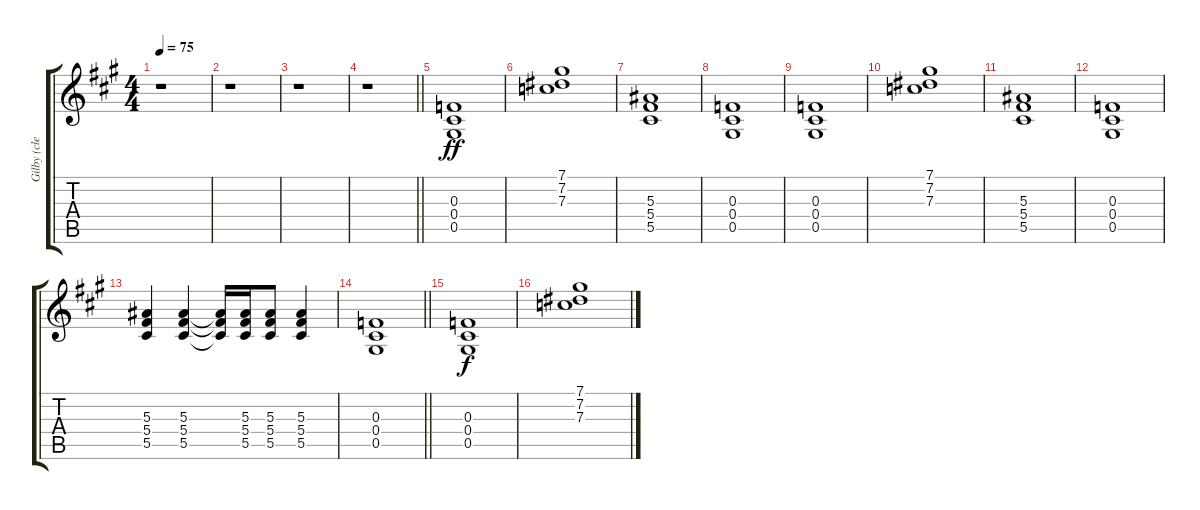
\track ("Gilby (clean)" "Gilby (cle") {instrument electricguitarclean}
\staff {score tabs}
\tuning (Db4 Ab3 F3 Db3 Ab2 Db2) {hide}
\ts (4 4)
\tempo 75
\clef g2
\ks a
r.1{dy ff} |
r.1 |
r.1 |
\barLineRight lightlight
r.1 |
(0.3 0.4 0.5).1 |
(7.1 7.2 7.3).1 |
(5.3 5.4 5.5).1 |
(0.3 0.4 0.5).1 |
(0.3 0.4 0.5).1 |
(7.1 7.2 7.3).1 |
(5.3 5.4 5.5).1 |
(0.3 0.4 0.5).1 |
(5.3 5.4 5.5).4 (5.3 5.4 5.5).4 (5.3{t} 5.4{t} 5.5{t}).16 (5.3 5.4 5.5).16 (5.3 5.4 5.5).8 (5.3 5.4 5.5).4 |
\barLineRight lightlight
(0.3 0.4 0.5).1 |
(0.3 0.4 0.5).1{dy f} |
(7.1 7.2 7.3).1
